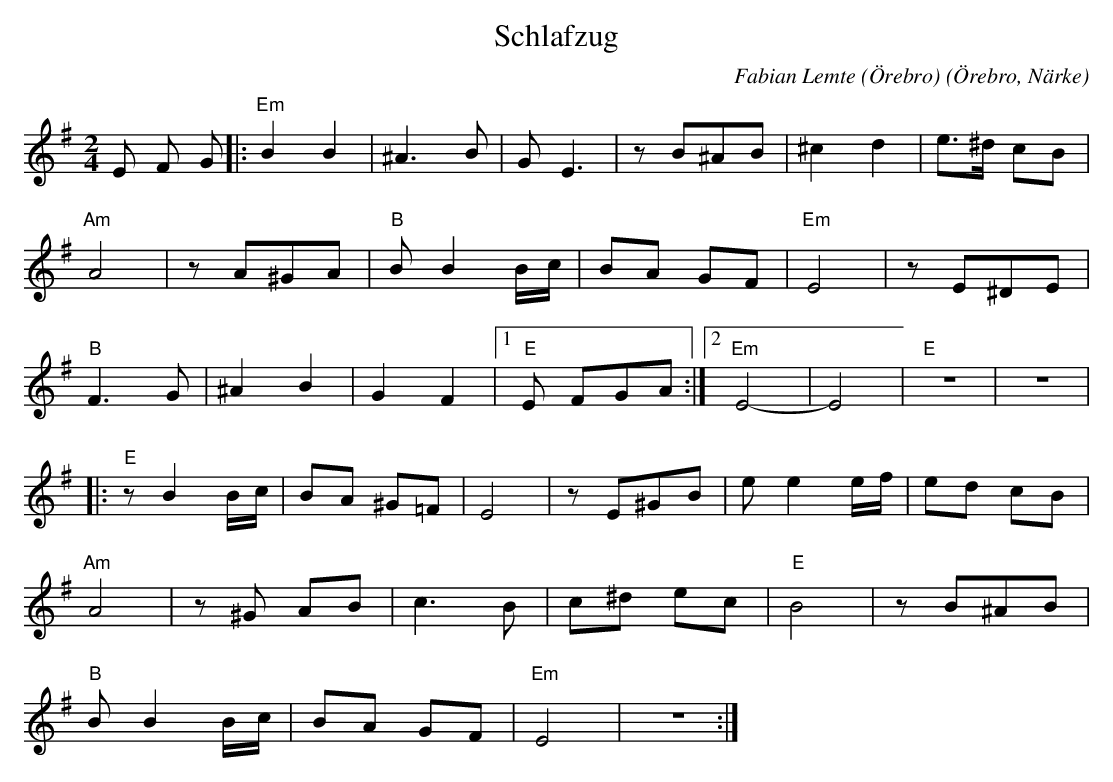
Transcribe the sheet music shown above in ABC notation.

X:1
T:Schlafzug
O:Örebro, Närke
C:Fabian Lemte (Örebro)
M:2/4
L:1/8
K:Em
E F G |:"Em" B2 B2 | ^A3B | GE3 | zB^AB | ^c2 d2 | e>^d cB |
"Am" A4 | zA^GA |"B" B B2 B/2c/2 | BA GF |"Em" E4 | zE^DE |
"B" F3G | ^A2 B2 | G2 F2 |1"E" E FGA :|2"Em" E4- | E4 |"E" z4 | z4 |
|:"E" zB2 B/2c/2 | BA ^G=F | E4 | zE^GB | e e2 e/2f/2| ed cB |
"Am" A4 | z^G AB | c3B | c^d ec |"E" B4 | zB^AB |
"B" B B2 B/2c/2 | BA GF |"Em" E4 | z4 :|
